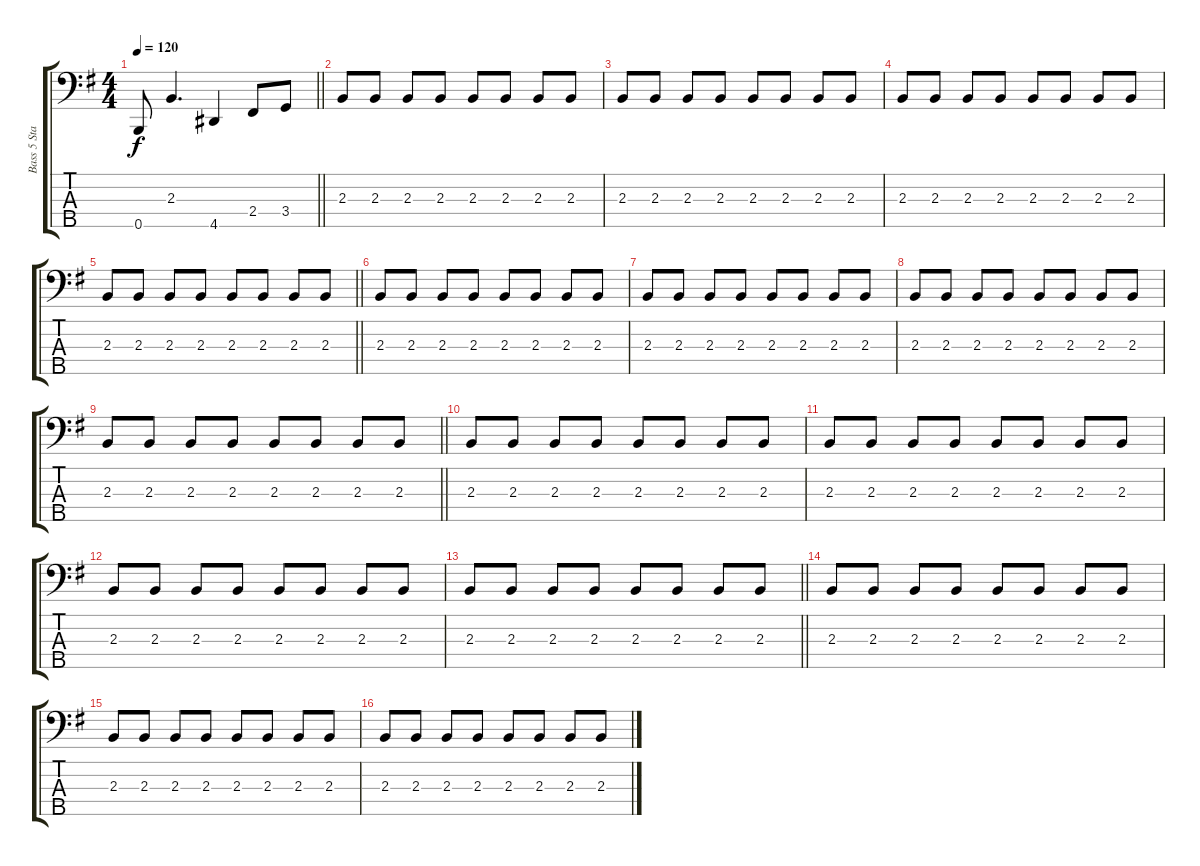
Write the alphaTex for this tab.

\track ("Bass 5 Standard" "Bass 5 Sta") {instrument electricbassfinger}
\staff {score tabs}
\tuning (G2 D2 A1 E1 B0) {hide}
\ts (4 4)
\tempo 120
\clef f4
\barLineRight lightlight
\ks eminor
0.5{t}.8{dy f} 2.3.4{d} 4.5.4 2.4.8 3.4.8 |
\section ("" "")
2.3.8 2.3.8 2.3.8 2.3.8 2.3.8 2.3.8 2.3.8 2.3.8 |
2.3.8 2.3.8 2.3.8 2.3.8 2.3.8 2.3.8 2.3.8 2.3.8 |
2.3.8 2.3.8 2.3.8 2.3.8 2.3.8 2.3.8 2.3.8 2.3.8 |
\barLineRight lightlight
2.3.8 2.3.8 2.3.8 2.3.8 2.3.8 2.3.8 2.3.8 2.3.8 |
2.3.8 2.3.8 2.3.8 2.3.8 2.3.8 2.3.8 2.3.8 2.3.8 |
2.3.8 2.3.8 2.3.8 2.3.8 2.3.8 2.3.8 2.3.8 2.3.8 |
2.3.8 2.3.8 2.3.8 2.3.8 2.3.8 2.3.8 2.3.8 2.3.8 |
\barLineRight lightlight
2.3.8 2.3.8 2.3.8 2.3.8 2.3.8 2.3.8 2.3.8 2.3.8 |
2.3.8 2.3.8 2.3.8 2.3.8 2.3.8 2.3.8 2.3.8 2.3.8 |
2.3.8 2.3.8 2.3.8 2.3.8 2.3.8 2.3.8 2.3.8 2.3.8 |
2.3.8 2.3.8 2.3.8 2.3.8 2.3.8 2.3.8 2.3.8 2.3.8 |
\barLineRight lightlight
2.3.8 2.3.8 2.3.8 2.3.8 2.3.8 2.3.8 2.3.8 2.3.8 |
2.3.8 2.3.8 2.3.8 2.3.8 2.3.8 2.3.8 2.3.8 2.3.8 |
2.3.8 2.3.8 2.3.8 2.3.8 2.3.8 2.3.8 2.3.8 2.3.8 |
2.3.8 2.3.8 2.3.8 2.3.8 2.3.8 2.3.8 2.3.8 2.3.8
